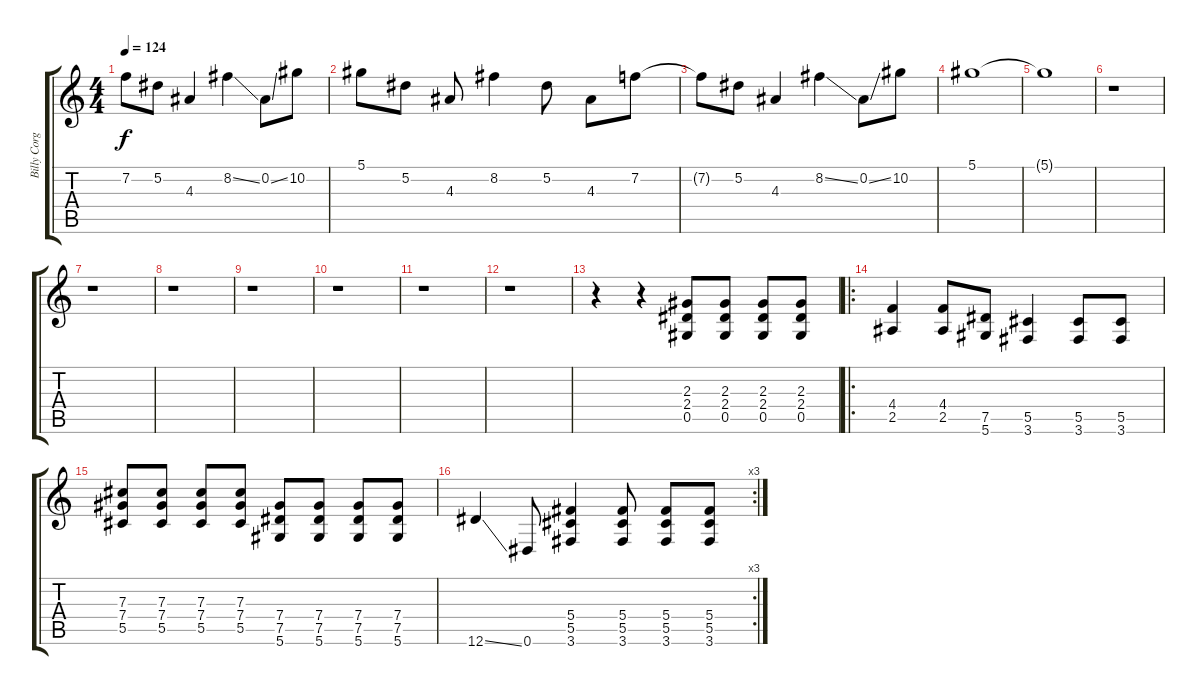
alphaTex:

\track ("Billy Corgan (disto)" "Billy Corg") {instrument distortionguitar}
\staff {score tabs}
\tuning (Eb4 Bb3 Gb3 Db3 Ab2 Eb2) {hide}
\ts (4 4)
\tempo 124
\clef g2
\ks c
7.2{t}.8{dy f} 5.2.8 4.3.4 8.2{ss}.4 0.2{ss}.8 10.2.8 |
5.1.8 5.2.8 4.3.8 8.2.4 5.2.8 4.3.8 7.2.8 |
7.2{t}.8 5.2.8 4.3.4 8.2{ss}.4 0.2{ss}.8 10.2.8 |
5.1.1 |
5.1{t}.1 |
r.1 |
r.1 |
r.1 |
r.1 |
r.1 |
r.1 |
r.1 |
r.4 r.4 (2.3 2.4 0.5).8 (2.3 2.4 0.5).8 (2.3 2.4 0.5).8 (2.3 2.4 0.5).8 |
\ro
(4.4 2.5).4 (4.4 2.5).8 (7.5 5.6).8 (5.5 3.6).4 (5.5 3.6).8 (5.5 3.6).8 |
(7.3 7.4 5.5).8 (7.3 7.4 5.5).8 (7.3 7.4 5.5).8 (7.3 7.4 5.5).8 (7.4 7.5 5.6).8 (7.4 7.5 5.6).8 (7.4 7.5 5.6).8 (7.4 7.5 5.6).8 |
\rc 3
12.6{ss}.4 0.6.8 (5.4 5.5 3.6).4 (5.4 5.5 3.6).8 (5.4 5.5 3.6).8 (5.4 5.5 3.6).8
